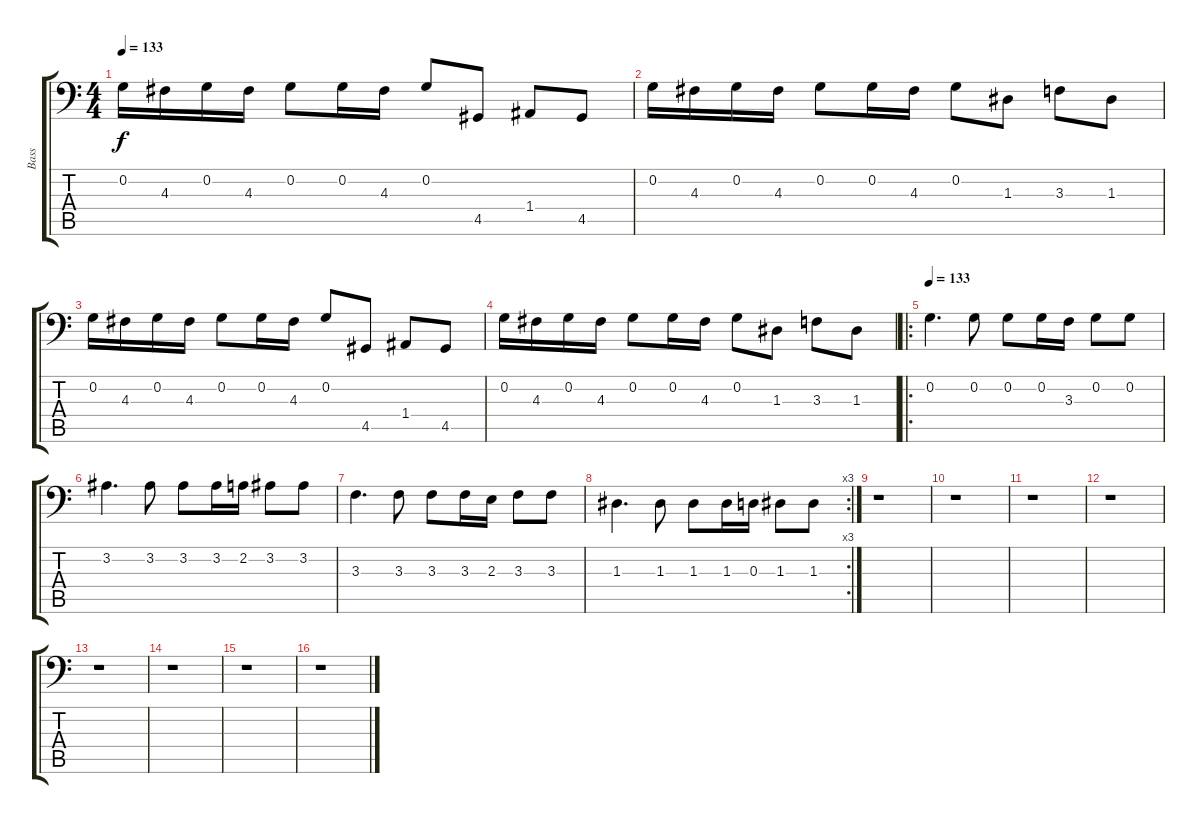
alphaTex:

\track ("Bass" "Bass") {instrument electricbasspick}
\staff {score tabs}
\tuning (C3 G2 D2 A1 E1 B0) {hide}
\ts (4 4)
\tempo 133
\clef f4
\ks c
0.2.16{dy f} 4.3.16 0.2.16 4.3.16 0.2.8 0.2.16 4.3.16 0.2.8 4.5.8 1.4.8 4.5.8 |
0.2.16 4.3.16 0.2.16 4.3.16 0.2.8 0.2.16 4.3.16 0.2.8 1.3.8 3.3.8 1.3.8 |
0.2.16 4.3.16 0.2.16 4.3.16 0.2.8 0.2.16 4.3.16 0.2.8 4.5.8 1.4.8 4.5.8 |
0.2.16 4.3.16 0.2.16 4.3.16 0.2.8 0.2.16 4.3.16 0.2.8 1.3.8 3.3.8 1.3.8 |
\ro
\tempo 133
0.2.4{d} 0.2.8 0.2.8 0.2.16 3.3.16 0.2.8 0.2.8 |
3.2.4{d} 3.2.8 3.2.8 3.2.16 2.2.16 3.2.8 3.2.8 |
3.3.4{d} 3.3.8 3.3.8 3.3.16 2.3.16 3.3.8 3.3.8 |
\rc 3
1.3.4{d} 1.3.8 1.3.8 1.3.16 0.3.16 1.3.8 1.3.8 |
r.1 |
r.1 |
r.1 |
r.1 |
r.1 |
r.1 |
r.1 |
r.1
